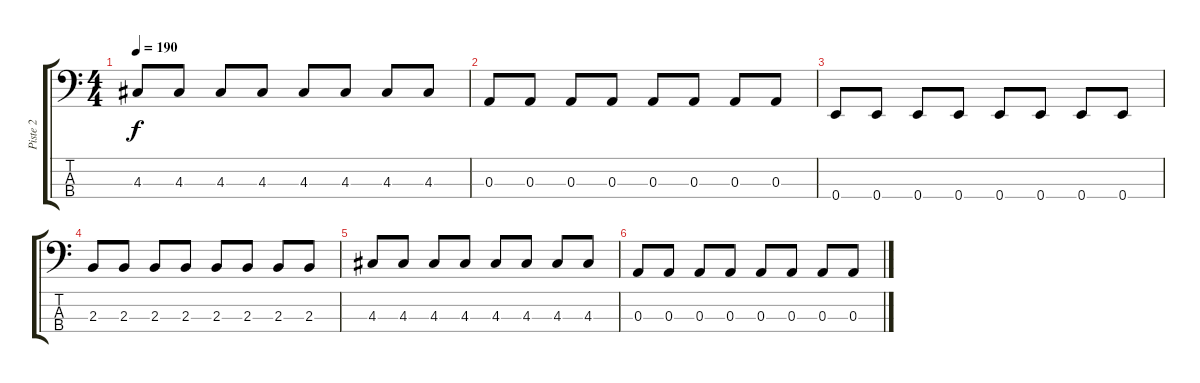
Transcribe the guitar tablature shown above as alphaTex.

\track ("Piste 2" "Piste 2") {instrument electricbasspick}
\staff {score tabs}
\tuning (G2 D2 A1 E1) {hide}
\ts (4 4)
\tempo 190
\clef f4
\ks c
4.3.8{dy f} 4.3.8 4.3.8 4.3.8 4.3.8 4.3.8 4.3.8 4.3.8 |
0.3.8 0.3.8 0.3.8 0.3.8 0.3.8 0.3.8 0.3.8 0.3.8 |
0.4.8 0.4.8 0.4.8 0.4.8 0.4.8 0.4.8 0.4.8 0.4.8 |
2.3.8 2.3.8 2.3.8 2.3.8 2.3.8 2.3.8 2.3.8 2.3.8 |
4.3.8 4.3.8 4.3.8 4.3.8 4.3.8 4.3.8 4.3.8 4.3.8 |
0.3.8 0.3.8 0.3.8 0.3.8 0.3.8 0.3.8 0.3.8 0.3.8
